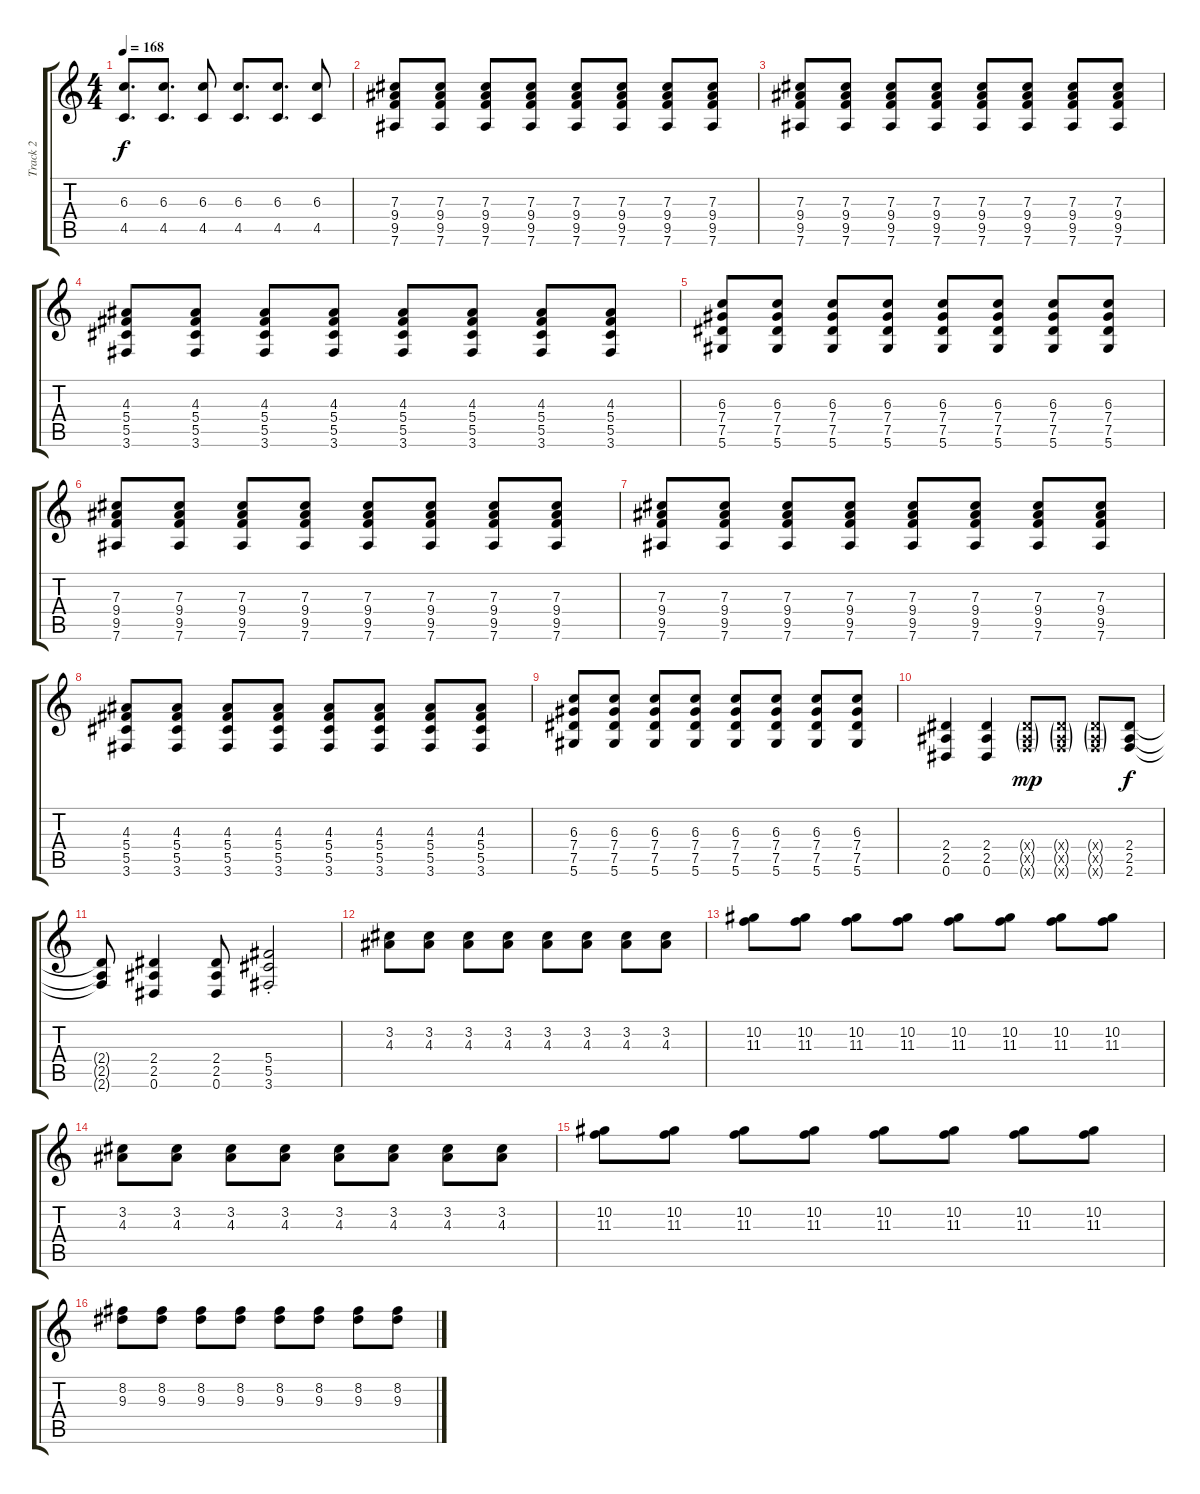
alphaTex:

\track ("Track 2" "Track 2") {instrument distortionguitar}
\staff {score tabs}
\tuning (Eb4 Bb3 Gb3 Db3 Ab2 Eb2) {hide}
\ts (4 4)
\tempo 168
\clef g2
\ks c
(6.3 4.5).8{d dy f instrument distortionguitar} (6.3 4.5).8{d} (6.3 4.5).8 (6.3 4.5).8{d} (6.3 4.5).8{d} (6.3 4.5).8 |
(7.3 9.4 9.5 7.6).8{instrument distortionguitar} (7.3 9.4 9.5 7.6).8 (7.3 9.4 9.5 7.6).8 (7.3 9.4 9.5 7.6).8 (7.3 9.4 9.5 7.6).8 (7.3 9.4 9.5 7.6).8 (7.3 9.4 9.5 7.6).8 (7.3 9.4 9.5 7.6).8 |
(7.3 9.4 9.5 7.6).8 (7.3 9.4 9.5 7.6).8 (7.3 9.4 9.5 7.6).8 (7.3 9.4 9.5 7.6).8 (7.3 9.4 9.5 7.6).8 (7.3 9.4 9.5 7.6).8 (7.3 9.4 9.5 7.6).8 (7.3 9.4 9.5 7.6).8 |
(4.3 5.4 5.5 3.6).8 (4.3 5.4 5.5 3.6).8 (4.3 5.4 5.5 3.6).8 (4.3 5.4 5.5 3.6).8 (4.3 5.4 5.5 3.6).8 (4.3 5.4 5.5 3.6).8 (4.3 5.4 5.5 3.6).8 (4.3 5.4 5.5 3.6).8 |
(6.3 7.4 7.5 5.6).8 (6.3 7.4 7.5 5.6).8 (6.3 7.4 7.5 5.6).8 (6.3 7.4 7.5 5.6).8 (6.3 7.4 7.5 5.6).8 (6.3 7.4 7.5 5.6).8 (6.3 7.4 7.5 5.6).8 (6.3 7.4 7.5 5.6).8 |
(7.3 9.4 9.5 7.6).8 (7.3 9.4 9.5 7.6).8 (7.3 9.4 9.5 7.6).8 (7.3 9.4 9.5 7.6).8 (7.3 9.4 9.5 7.6).8 (7.3 9.4 9.5 7.6).8 (7.3 9.4 9.5 7.6).8 (7.3 9.4 9.5 7.6).8 |
(7.3 9.4 9.5 7.6).8 (7.3 9.4 9.5 7.6).8 (7.3 9.4 9.5 7.6).8 (7.3 9.4 9.5 7.6).8 (7.3 9.4 9.5 7.6).8 (7.3 9.4 9.5 7.6).8 (7.3 9.4 9.5 7.6).8 (7.3 9.4 9.5 7.6).8 |
(4.3 5.4 5.5 3.6).8 (4.3 5.4 5.5 3.6).8 (4.3 5.4 5.5 3.6).8 (4.3 5.4 5.5 3.6).8 (4.3 5.4 5.5 3.6).8 (4.3 5.4 5.5 3.6).8 (4.3 5.4 5.5 3.6).8 (4.3 5.4 5.5 3.6).8 |
(6.3 7.4 7.5 5.6).8 (6.3 7.4 7.5 5.6).8 (6.3 7.4 7.5 5.6).8 (6.3 7.4 7.5 5.6).8 (6.3 7.4 7.5 5.6).8 (6.3 7.4 7.5 5.6).8 (6.3 7.4 7.5 5.6).8 (6.3 7.4 7.5 5.6).8 |
(2.4 2.5 0.6).4{instrument distortionguitar} (2.4 2.5 0.6).4 (2.4{g x} 2.5{g x} 2.6{g x}).8{dy mp} (2.4{g x} 2.5{g x} 2.6{g x}).8 (2.4{g x} 2.5{g x} 2.6{g x}).8 (2.4 2.5 2.6).8{dy f} |
(2.4{t} 2.5{t} 2.6{t}).8 (2.4 2.5 0.6).4 (2.4 2.5 0.6).8 (5.4{st} 5.5{st} 3.6{st}).2 |
(3.2 4.3).8{instrument distortionguitar} (3.2 4.3).8 (3.2 4.3).8 (3.2 4.3).8 (3.2 4.3).8 (3.2 4.3).8 (3.2 4.3).8 (3.2 4.3).8 |
(10.2 11.3).8 (10.2 11.3).8 (10.2 11.3).8 (10.2 11.3).8 (10.2 11.3).8 (10.2 11.3).8 (10.2 11.3).8 (10.2 11.3).8 |
(3.2 4.3).8 (3.2 4.3).8 (3.2 4.3).8 (3.2 4.3).8 (3.2 4.3).8 (3.2 4.3).8 (3.2 4.3).8 (3.2 4.3).8 |
(10.2 11.3).8 (10.2 11.3).8 (10.2 11.3).8 (10.2 11.3).8 (10.2 11.3).8 (10.2 11.3).8 (10.2 11.3).8 (10.2 11.3).8 |
(8.2 9.3).8 (8.2 9.3).8 (8.2 9.3).8 (8.2 9.3).8 (8.2 9.3).8 (8.2 9.3).8 (8.2 9.3).8 (8.2 9.3).8
